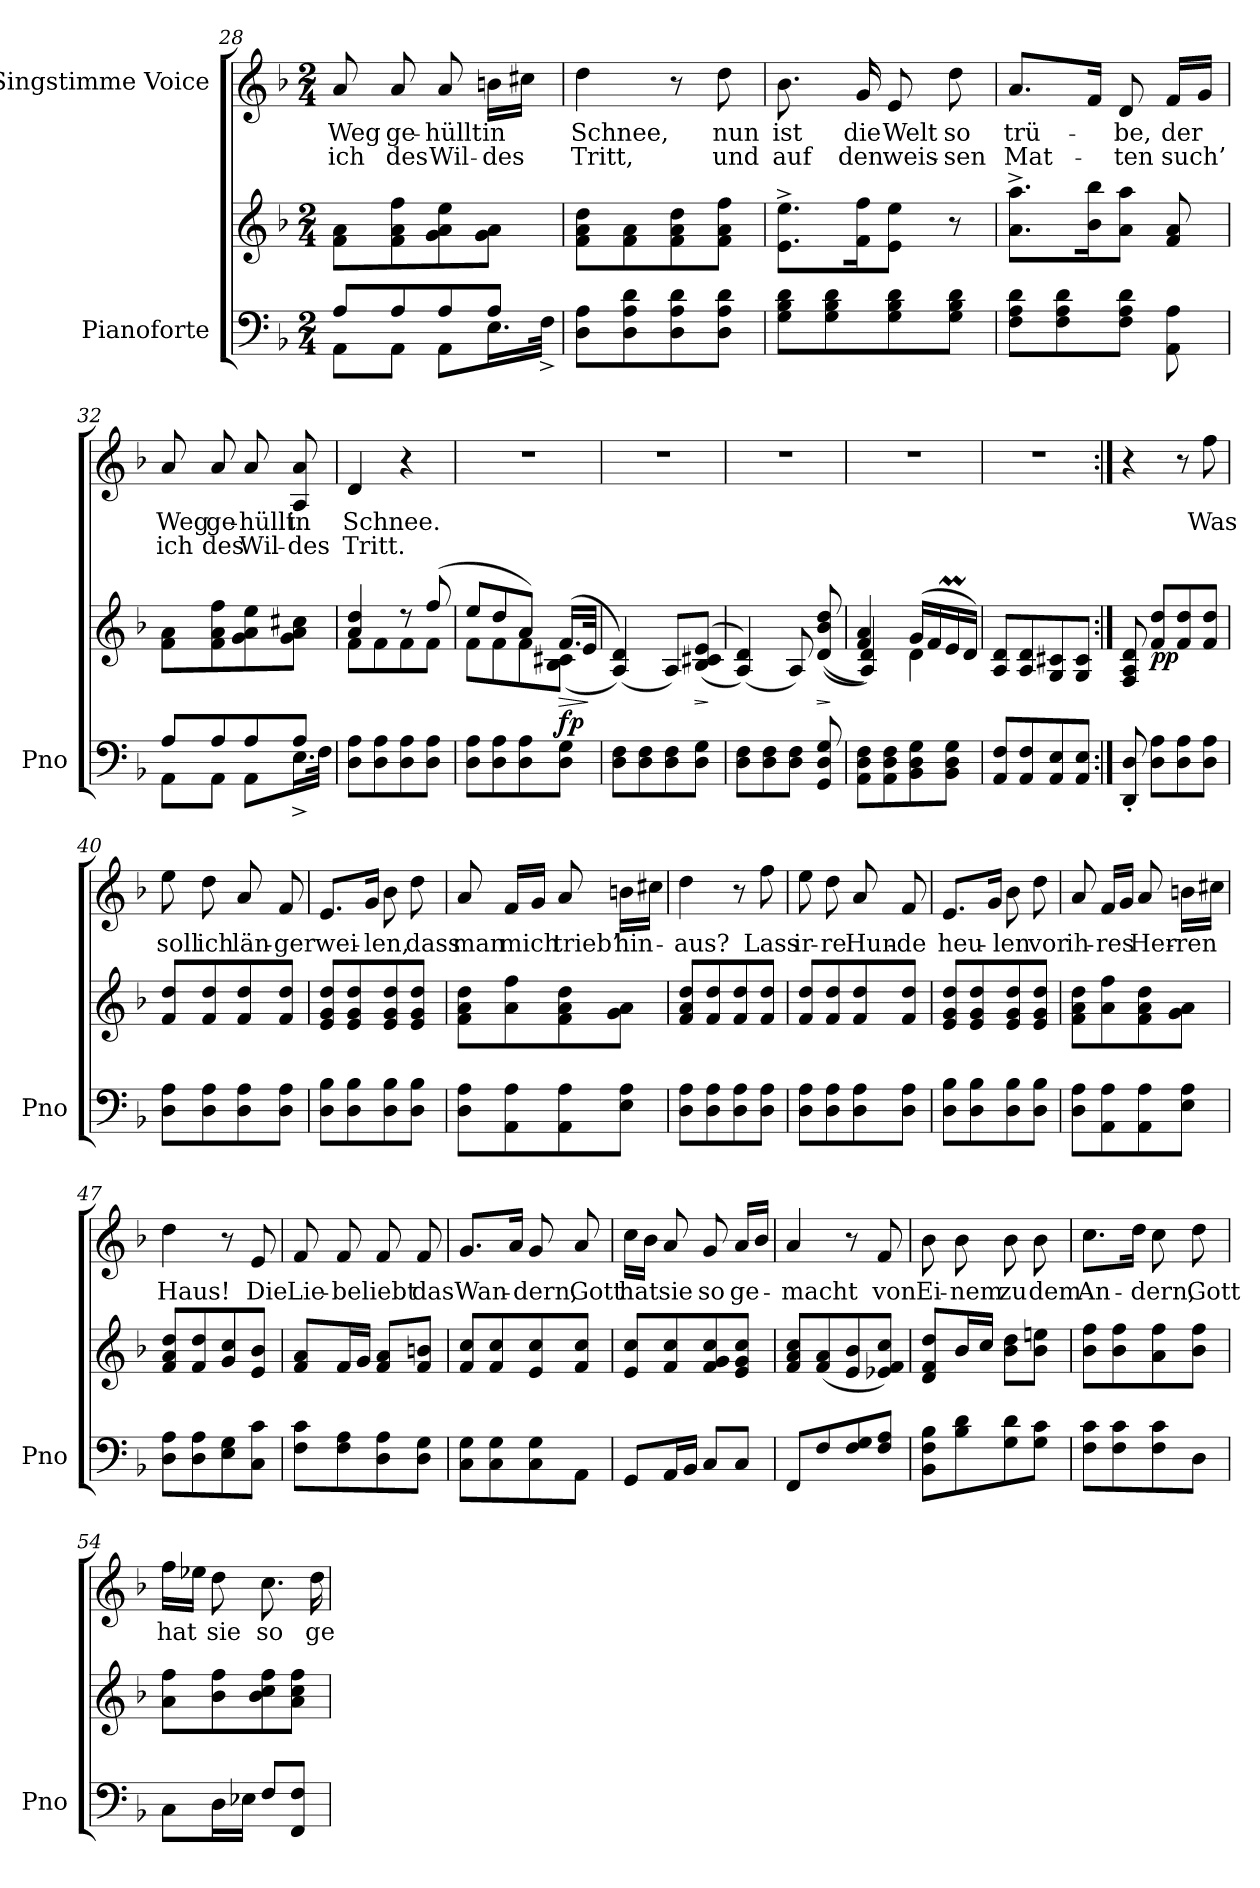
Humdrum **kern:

**kern	**kern	**dynam	**kern	**text	**text
*part2	*part2	*part2	*part1	*part1	*part1
*staff3	*staff2	*staff2/3	*staff1	*staff1	*staff1
*I"Pianoforte	*	*	*I"Singstimme Voice	*	*
*I'Pno	*	*	*	*	*
*clefF4	*clefG2	*	*clefG2	*	*
*k[b-]	*k[b-]	*	*k[b-]	*	*
*M2/4	*M2/4	*	*M2/4	*	*
=28	=28	=28	=28	=28	=28
*^	*	*	*	*	*
!	!	!	!	!	!LO:LY:b	!LO:LY:b
8A/L	8AA\L	8f\ 8a\L	.	8a/	Weg	ich
!	!	!	!	!	!LO:LY:b	!LO:LY:b
8A/	8AA\J	8f\ 8a\ 8ff\	.	8a/	ge-	des
!	!	!	!	!	!LO:LY:b	!LO:LY:b
8A/	8AA\L	8g\ 8a\ 8ee\	.	8a/	-hüllt	Wil-
!	!	!	!	!	!LO:LY:b	!LO:LY:b
8A/J	16.E\L	8g\ 8a\J	.	16bn\LL	in	-des
.	.	.	.	16cc#X\JJ	.	.
.	32F^\JJk	.	.	.	.	.
=29	=29	=29	=29	=29	=29	=29
!	!	!	!	!	!LO:LY:b	!LO:LY:b
*v	*v	*	*	*	*	*
8D\ 8A\L	8f\ 8a\ 8dd\L	.	4dd\	Schnee,	Tritt,
8D\ 8A\ 8d\	8f\ 8a\	.	.	.	.
8D\ 8A\ 8d\	8f\ 8a\ 8dd\	.	8r	.	.
!	!	!	!	!LO:LY:b	!LO:LY:b
8D\ 8A\ 8d\J	8f\ 8a\ 8ff\J	.	8dd\	nun	und
=30	=30	=30	=30	=30	=30
!	!	!	!	!LO:LY:b	!LO:LY:b
8G\ 8B-\ 8d\L	8.e\^ 8.ee\^L	.	8.b-\	ist	auf
8G\ 8B-\ 8d\	.	.	.	.	.
!	!	!	!	!LO:LY:b	!LO:LY:b
.	16f\ 16ff\K	.	16g/	die	den
!	!	!	!	!LO:LY:b	!LO:LY:b
8G\ 8B-\ 8d\	8e\ 8ee\J	.	8e/	Welt	weis-
!	!	!	!	!LO:LY:b	!LO:LY:b
8G\ 8B-\ 8d\J	8r	.	8dd\	so	-sen
=31	=31	=31	=31	=31	=31
!	!	!	!	!LO:LY:b	!LO:LY:b
8F\ 8A\ 8d\L	8.a\^ 8.aa\^L	.	8.a/L	trü-	Mat-
8F\ 8A\ 8d\	.	.	.	.	.
.	16b-\ 16bb-\K	.	16f/Jk	.	.
!	!	!	!	!LO:LY:b	!LO:LY:b
8F\ 8A\ 8d\J	8a\ 8aa\J	.	8d/	-be,	-ten
!	!	!	!	!LO:LY:b	!LO:LY:b
8AA\ 8A\	8f/ 8a/	.	16f/LL	der	such’
.	.	.	16g/JJ	.	.
!!LO:LB:g=z
=32	=32	=32	=32	=32	=32
*^	*	*	*	*	*
!	!	!	!	!	!LO:LY:b	!LO:LY:b
8A/L	8AA\L	8f\ 8a\L	.	8a/	Weg	ich
!	!	!	!	!	!LO:LY:b	!LO:LY:b
8A/	8AA\J	8f\ 8a\ 8ff\	.	8a/	ge-	des
!	!	!	!	!	!LO:LY:b	!LO:LY:b
8A/	8AA\L	8g\ 8a\ 8ee\	.	8a/	-hüllt	Wil-
!	!	!	!	!	!LO:LY:b	!LO:LY:b
8A/J	16.E^\L	8g\ 8a\ 8cc#X\J	.	8A/ 8a/	in	-des
.	32F\JJk	.	.	.	.	.
=33	=33	=33	=33	=33	=33	=33
*	*	*^	*	*	*	*
!	!	!	!	!	!	!LO:LY:b	!LO:LY:b
*v	*v	*	*	*	*	*	*
8D\ 8A\L	4a/ 4dd/	8f\L	.	4d/	Schnee.	Tritt.
8D\ 8A\	.	8f\	.	.	.	.
8D\ 8A\	8r	8f\	.	4r	.	.
8D\ 8A\J	(>8ff/	8f\J	.	.	.	.
=34	=34	=34	=34	=34	=34	=34
8D\ 8A\L	8ee/L	8f\L	.	2r	.	.
8D\ 8A\	8dd/	8f\	.	.	.	.
8D\ 8A\	8a/J)	8f\	.	.	.	.
!	!	!	!LO:HP:b	!	!	!
!	!	!	!LO:DY:n=1:a=2	!	!	!
8D\ 8G\J	(>16.f/LL	(<8B-\ 8c#X\J	> fp	.	.	.
.	32e/JJk	.	.	.	.	.
*	*v	*v	*	*	*	*
.	.	]	.	.	.
=35	=35	=35	=35	=35	=35
8D\ 8F\L	(>4A/ 4d/))	.	2r	.	.
8D\ 8F\	.	.	.	.	.
8D\ 8F\	8A/L)	.	.	.	.
!	!	!LO:HP:b	!	!	!
8D\ 8G\J	(>(<8B-/ 8c#X/ 8e/J	>	.	.	.
.	.	]	.	.	.
=36	=36	=36	=36	=36	=36
8D\ 8F\L	(>4A/ 4d/))	.	2r	.	.
8D\ 8F\	.	.	.	.	.
8D\ 8F\J	8A/)	.	.	.	.
!	!	!LO:HP:b	!	!	!
8GG/ 8D/ 8G/	(>(<8d/ 8b-/ 8dd/	>	.	.	.
.	.	]	.	.	.
=37	=37	=37	=37	=37	=37
*	*^	*	*	*	*
8AA\ 8D\ 8F\L	4f/ 4a/)	4A/ 4d/)	.	2r	.	.
8AA\ 8D\ 8F\	.	.	.	.	.	.
8BB-\ 8D\ 8G\	(>16g/LL	4d\	.	.	.	.
.	16f/	.	.	.	.	.
8BB-\ 8D\ 8G\J	16em/	.	.	.	.	.
.	16d/JJ)	.	.	.	.	.
*	*v	*v	*	*	*	*
=38	=38	=38	=38	=38	=38
8AA/ 8F/L	8A/ 8d/L	.	2r	.	.
8AA/ 8F/	8A/ 8d/	.	.	.	.
8AA/ 8E/	8G/ 8c#X/	.	.	.	.
8AA/ 8E/J	8G/ 8c#/J	.	.	.	.
!!LO:LB:g=z
=39:|!	=39:|!	=39:|!	=39:|!	=39:|!	=39:|!
8DD/' 8D/'	8F/ 8A/ 8d/	.	4r	.	.
!	!	!LO:DY:b	!	!	!
8D\ 8A\L	8f/ 8dd/L	pp	.	.	.
8D\ 8A\	8f/ 8dd/	.	8r	.	.
!	!	!	!	!LO:LY:b	!
8D\ 8A\J	8f/ 8dd/J	.	8ff\	Was	.
=40	=40	=40	=40	=40	=40
!	!	!	!	!LO:LY:b	!
8D\ 8A\L	8f/ 8dd/L	.	8ee\	soll	.
!	!	!	!	!LO:LY:b	!
8D\ 8A\	8f/ 8dd/	.	8dd\	ich	.
!	!	!	!	!LO:LY:b	!
8D\ 8A\	8f/ 8dd/	.	8a/	län-	.
!	!	!	!	!LO:LY:b	!
8D\ 8A\J	8f/ 8dd/J	.	8f/	-ger	.
=41	=41	=41	=41	=41	=41
!	!	!	!	!LO:LY:b	!
8D\ 8B-\L	8e/ 8g/ 8dd/L	.	8.e/L	wei-	.
8D\ 8B-\	8e/ 8g/ 8dd/	.	.	.	.
.	.	.	16g/Jk	.	.
!	!	!	!	!LO:LY:b	!
8D\ 8B-\	8e/ 8g/ 8dd/	.	8b-\	-len,	.
!	!	!	!	!LO:LY:b	!
8D\ 8B-\J	8e/ 8g/ 8dd/J	.	8dd\	dass	.
=42	=42	=42	=42	=42	=42
!	!	!	!	!LO:LY:b	!
8D\ 8A\L	8f\ 8a\ 8dd\L	.	8a/	man	.
!	!	!	!	!LO:LY:b	!
8AA\ 8A\	8a\ 8ff\	.	16f/LL	mich	.
.	.	.	16g/JJ	.	.
!	!	!	!	!LO:LY:b	!
8AA\ 8A\	8f\ 8a\ 8dd\	.	8a/	trieb’	.
!	!	!	!	!LO:LY:b	!
8E\ 8A\J	8g\ 8a\J	.	16bn\LL	hin-	.
.	.	.	16cc#X\JJ	.	.
=43	=43	=43	=43	=43	=43
!	!	!	!	!LO:LY:b	!
8D\ 8A\L	8f/ 8a/ 8dd/L	.	4dd\	-aus?	.
8D\ 8A\	8f/ 8dd/	.	.	.	.
8D\ 8A\	8f/ 8dd/	.	8r	.	.
!	!	!	!	!LO:LY:b	!
8D\ 8A\J	8f/ 8dd/J	.	8ff\	Lass	.
=44	=44	=44	=44	=44	=44
!	!	!	!	!LO:LY:b	!
8D\ 8A\L	8f/ 8dd/L	.	8ee\	ir-	.
!	!	!	!	!LO:LY:b	!
8D\ 8A\	8f/ 8dd/	.	8dd\	-re	.
!	!	!	!	!LO:LY:b	!
8D\ 8A\	8f/ 8dd/	.	8a/	Hun-	.
!	!	!	!	!LO:LY:b	!
8D\ 8A\J	8f/ 8dd/J	.	8f/	-de	.
!!LO:LB:g=z
=45	=45	=45	=45	=45	=45
!	!	!	!	!LO:LY:b	!
8D\ 8B-\L	8e/ 8g/ 8dd/L	.	8.e/L	heu-	.
8D\ 8B-\	8e/ 8g/ 8dd/	.	.	.	.
.	.	.	16g/Jk	.	.
!	!	!	!	!LO:LY:b	!
8D\ 8B-\	8e/ 8g/ 8dd/	.	8b-\	-len	.
!	!	!	!	!LO:LY:b	!
8D\ 8B-\J	8e/ 8g/ 8dd/J	.	8dd\	vor	.
=46	=46	=46	=46	=46	=46
!	!	!	!	!LO:LY:b	!
8D\ 8A\L	8f\ 8a\ 8dd\L	.	8a/	ih-	.
!	!	!	!	!LO:LY:b	!
8AA\ 8A\	8a\ 8ff\	.	16f/LL	-res	.
.	.	.	16g/JJ	.	.
!	!	!	!	!LO:LY:b	!
8AA\ 8A\	8f\ 8a\ 8dd\	.	8a/	Her-	.
!	!	!	!	!LO:LY:b	!
8E\ 8A\J	8g\ 8a\J	.	16bn\LL	-ren	.
.	.	.	16cc#X\JJ	.	.
=47	=47	=47	=47	=47	=47
!	!	!	!	!LO:LY:b	!
8D\ 8A\L	8f/ 8a/ 8dd/L	.	4dd\	Haus!	.
8D\ 8A\	8f/ 8dd/	.	.	.	.
8E\ 8G\	8g/ 8cc/	.	8r	.	.
!	!	!	!	!LO:LY:b	!
8C\ 8c\J	8e/ 8b-/J	.	8e/	Die	.
=48	=48	=48	=48	=48	=48
!	!	!LO:DY:b	!	!LO:LY:b	!
!	!	!LO:DY:n=1:b	!	!	!
8F\ 8c\L	8f/ 8a/L	pp other-dynamics	8f/	Lie-	.
!	!	!	!	!LO:LY:b	!
8F\ 8A\	16f/L	.	8f/	-be	.
.	16g/JJ	.	.	.	.
!	!	!	!	!LO:LY:b	!
8D\ 8A\	8f/ 8a/L	.	8f/	liebt	.
!	!	!	!	!LO:LY:b	!
8D\ 8G\J	8f/ 8bn/J	.	8f/	das	.
=49	=49	=49	=49	=49	=49
!	!	!	!	!LO:LY:b	!
8C\ 8G\L	8f/ 8cc/L	.	8.g/L	Wan-	.
8C\ 8G\	8f/ 8cc/	.	.	.	.
.	.	.	16a/Jk	.	.
!	!	!	!	!LO:LY:b	!
8C\ 8G\	8e/ 8cc/	.	8g/	-dern,	.
!	!	!	!	!LO:LY:b	!
8AA\J	8f/ 8cc/J	.	8a/	Gott	.
=50	=50	=50	=50	=50	=50
!	!	!	!	!LO:LY:b	!
8GG/L	8e/ 8cc/L	.	16cc\LL	hat	.
.	.	.	16b-\JJ	.	.
!	!	!	!	!LO:LY:b	!
16AA/L	8f/ 8cc/	.	8a/	sie	.
16BB-/JJ	.	.	.	.	.
!	!	!	!	!LO:LY:b	!
8C/L	8f/ 8g/ 8cc/	.	8g/	so	.
!	!	!	!	!LO:LY:b	!
8C/J	8e/ 8g/ 8cc/J	.	16a/LL	ge-	.
.	.	.	16b-/JJ	.	.
!!LO:PB:g=z
=51	=51	=51	=51	=51	=51
!	!	!	!	!LO:LY:b	!
8FF/L	8f/ 8a/ 8cc/L	.	4a/	-macht	.
8F/	(<8f/ 8a/	.	.	.	.
8F/ 8G/	8e/ 8b-/	.	8r	.	.
!	!	!	!	!LO:LY:b	!
8F/ 8A/J	8e-X/ 8f/ 8cc/J)	.	8f/	von	.
=52	=52	=52	=52	=52	=52
!	!	!	!	!LO:LY:b	!
8BB-\ 8F\ 8B-\L	8d/ 8f/ 8dd/L	.	8b-\	Ei-	.
!	!	!	!	!LO:LY:b	!
8B-\ 8d\	16b-/L	.	8b-\	-nem	.
.	16cc/JJ	.	.	.	.
!	!	!	!	!LO:LY:b	!
8G\ 8d\	8b-\ 8dd\L	.	8b-\	zu	.
!	!	!	!	!LO:LY:b	!
8G\ 8c\J	8b-\ 8een\J	.	8b-\	dem	.
=53	=53	=53	=53	=53	=53
!	!	!	!	!LO:LY:b	!
8F\ 8c\L	8b-\ 8ff\L	.	8.cc\L	An-	.
8F\ 8c\	8b-\ 8ff\	.	.	.	.
.	.	.	16dd\Jk	.	.
!	!	!	!	!LO:LY:b	!
8F\ 8c\	8a\ 8ff\	.	8cc\	-dern,	.
!	!	!	!	!LO:LY:b	!
8D\J	8b-\ 8ff\J	.	8dd\	Gott	.
=54	=54	=54	=54	=54	=54
!	!	!	!	!LO:LY:b	!
8C\L	8a\ 8ff\L	.	16ff\LL	hat	.
.	.	.	16ee-X\JJ	.	.
!	!	!	!	!LO:LY:b	!
16D\L	8b-\ 8ff\	.	8dd\	sie	.
16E-X\JJ	.	.	.	.	.
!	!	!	!	!LO:LY:b	!
8F/L	8b-\ 8cc\ 8ff\	.	8.cc\	so	.
8FF/ 8F/J	8a\ 8cc\ 8ff\J	.	.	.	.
!	!	!	!	!LO:LY:b	!
.	.	.	16dd\	ge-	.
=	=	=	=	=	=
*-	*-	*-	*-	*-	*-
